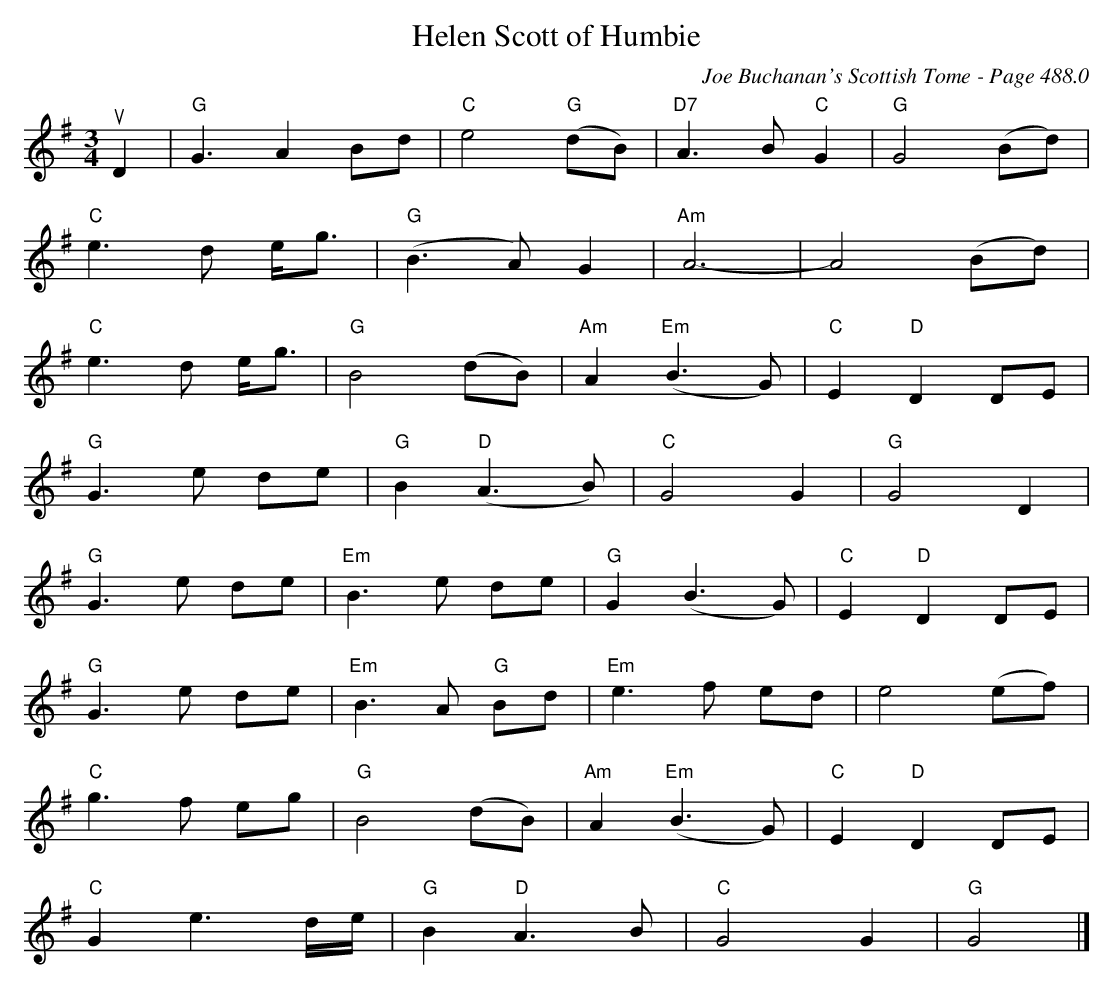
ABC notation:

X:1
T:Helen Scott of Humbie
C:Joe Buchanan's Scottish Tome - Page 488.0
L:1/8
M:3/4
K:G
uD2 | "G"G3 A2 Bd | "C"e4 "G"(dB) | "D7"A2> B2 "C"G2 | "G"G4 (Bd) |
"C"e2> d2 e<g | "G"(B2> A2) G2 | "Am"A6- | A4 (Bd) |
"C"e2> d2 e<g | "G"B4 (dB) | "Am"A2 "Em"(B2> G2) | "C"E2 "D"D2 DE |
"G"G2> e2 de | "G"B2 "D"(A2> B2) | "C"G4 G2 | "G"G4 D2 |
"G"G2> e2 de | "Em"B2> e2 de | "G"G2 (B2> G2) | "C"E2 "D"D2 DE |
"G"G2> e2 de | "Em"B2> A2 "G"Bd | "Em"e2> f2 ed | e4 (ef) |
"C"g2> f2 eg | "G"B4 (dB) | "Am"A2 "Em"(B2> G2) | "C"E2 "D"D2 DE |
"C"G2 e3 d/e/ | "G"B2 "D"A2> B2 | "C"G4 G2 | "G"G4 |]
